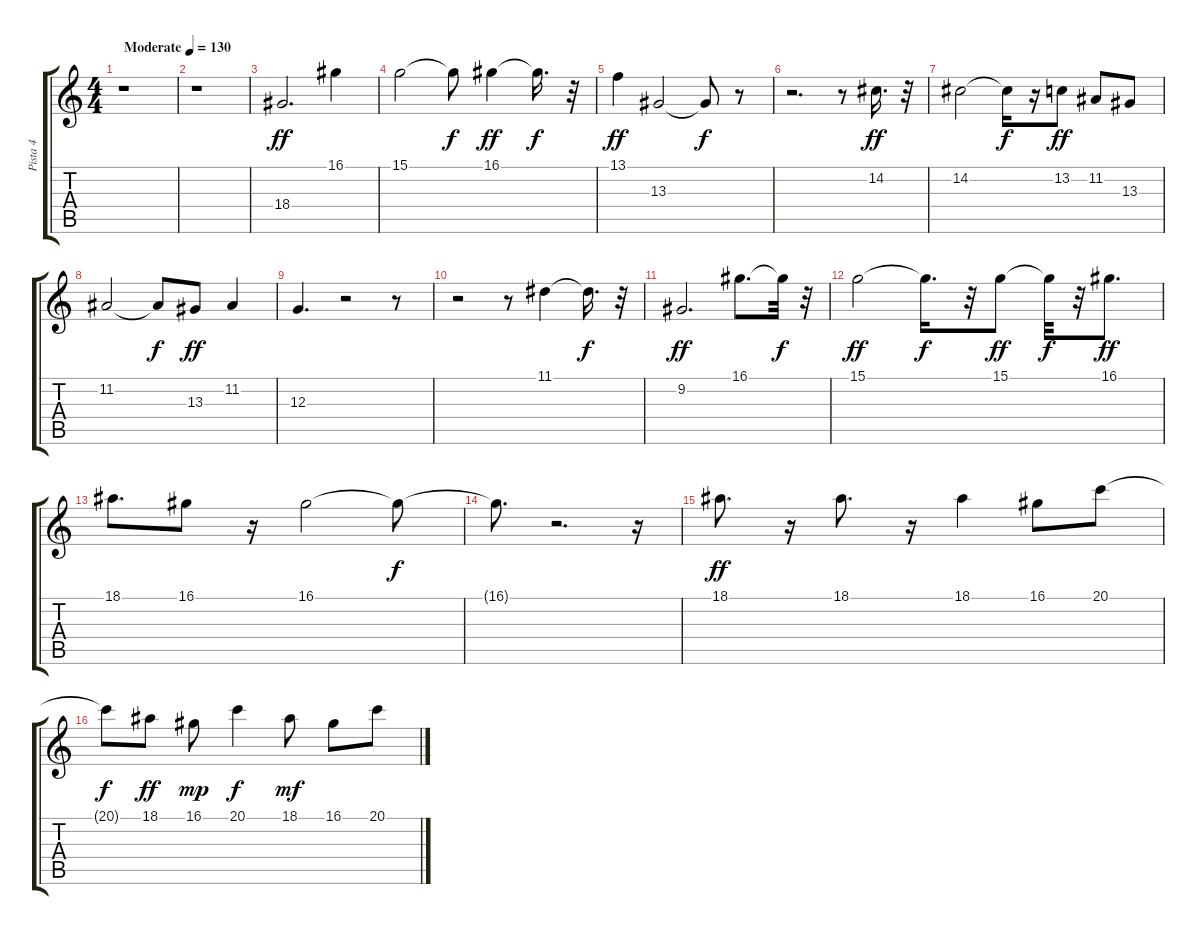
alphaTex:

\track ("Pista 4" "Pista 4") {instrument trombone}
\staff {score tabs}
\tuning (E4 B3 G3 D3 A2 E2) {hide}
\ts (4 4)
\tempo (130 "Moderate")
\clef g2
\ks c
r.1{dy ff instrument trombone} |
r.1 |
18.4.2{d} 16.1.4 |
15.1.2 15.1{t}.8{dy f} 16.1.4{dy ff} 16.1{t}.16{d dy f} r.32 |
13.1.4{dy ff} 13.3.2 13.3{t}.8{dy f} r.8 |
r.2{d} r.8 14.2.16{d dy ff} r.32 |
14.2.2 14.2{t}.16{dy f} r.16 13.2.8{dy ff} 11.2.8 13.3.8 |
11.2.2 11.2{t}.8{dy f} 13.3.8{dy ff} 11.2.4 |
12.3.4{d} r.2 r.8 |
r.2 r.8 11.1.4 11.1{t}.16{d dy f} r.32 |
9.2.2{d dy ff} 16.1.8{d} 16.1{t}.32{dy f} r.32 |
15.1.2{dy ff} 15.1{t}.16{d dy f} r.32 15.1.8{dy ff} 15.1{t}.32{dy f} r.32 16.1.8{d dy ff} |
18.1.8{d} 16.1.8 r.16 16.1.2 16.1{t}.8{dy f} |
16.1{t}.8{d} r.2{d} r.16 |
18.1.8{d dy ff} r.16 18.1.8{d} r.16 18.1.4 16.1.8 20.1.8 |
20.1{t}.8{dy f} 18.1.8{dy ff} 16.1.8{dy mp} 20.1.4{dy f balance 0} 18.1.8{dy mf} 16.1.8{balance 16} 20.1.8
